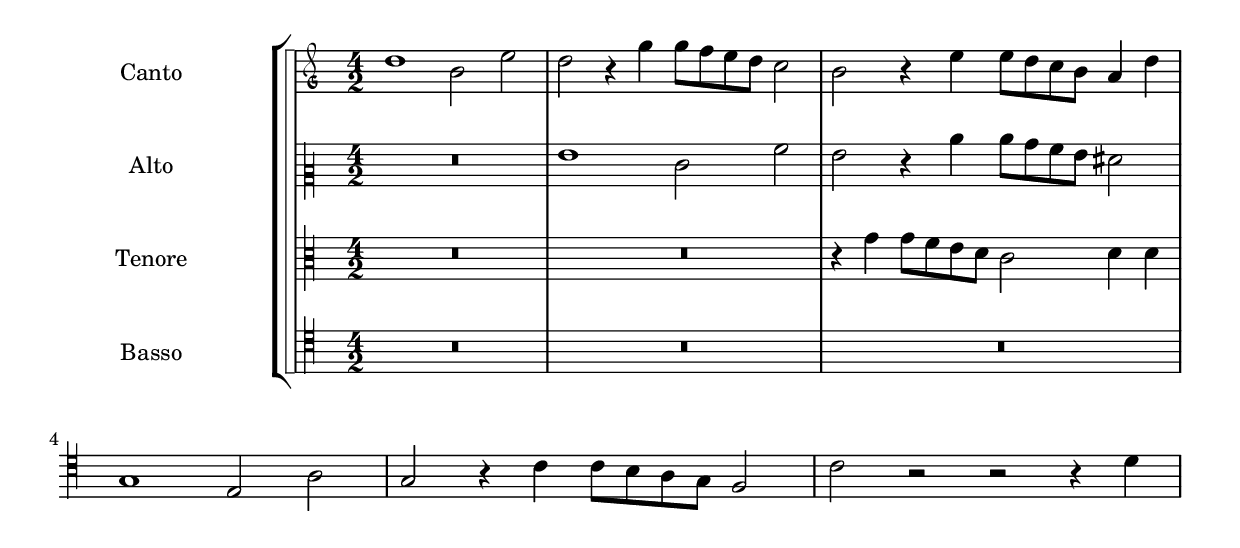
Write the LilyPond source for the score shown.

\version "2.16.0"
\include "english.ly"

\include "../../include/macros.ly" 

%     7	Or vedi, Amor, che giovinetta donna

cantoVII = \relative c'' {
    \fourTwoCommonTime
    \clef "petrucci-g"
    \key c \major

    d1 b2 e | d r4 g g8 f e d c2 | b r4 e e8 d c b a4( d) |}

% alto: checked against source
altoVII = \relative c'' {
    \clef "petrucci-c2"
    \fourTwoCommonTime
    \key c \major

    R\breve | g1 e2 a | g r4 c c8 b a g fs2 | }

% tenore: checked against source
tenoreVII = \relative c'' {
    \fourTwoCommonTime
    \clef "petrucci-c3"
    \key c \major

    R\breve*2 | r4 g g8 f e d c2 d4 d | }

% basso: checked against source
bassoVII = \relative c' {
    \fourTwoCommonTime
    \clef "petrucci-c4"
    \key c \major

    R\breve*3 | g1 e2 a | g r4 c c8 b a g f2 | c' r2 r2 r4 d | }


    
\layout {
    ragged-bottom = ##t
    \context {
    }
    indent = 4\cm
    incipit-width = 2\cm
}
   \score {
        \new StaffGroup \with {
          systemStartDelimiter = #'SystemStartSquare
        } <<
            \new ChoirStaff = choirStaff <<
                \new Voice << 
                    \override Slur #'transparent = ##t 
                    \set Staff.instrumentName = #"Canto"
                    \cantoVII 
                >>
                \new Voice << 
                    \override Slur #'transparent = ##t 
                    \set Staff.instrumentName = #"Alto"
                    \altoVII 
                >>
                \new Voice << 
                    \set Staff.instrumentName = #"Tenore"
                    \tenoreVII 
                >>
                \new Voice << 
                    \set Staff.instrumentName = #"Basso"
                    \bassoVII 
                >>
            >>
        >>
}



